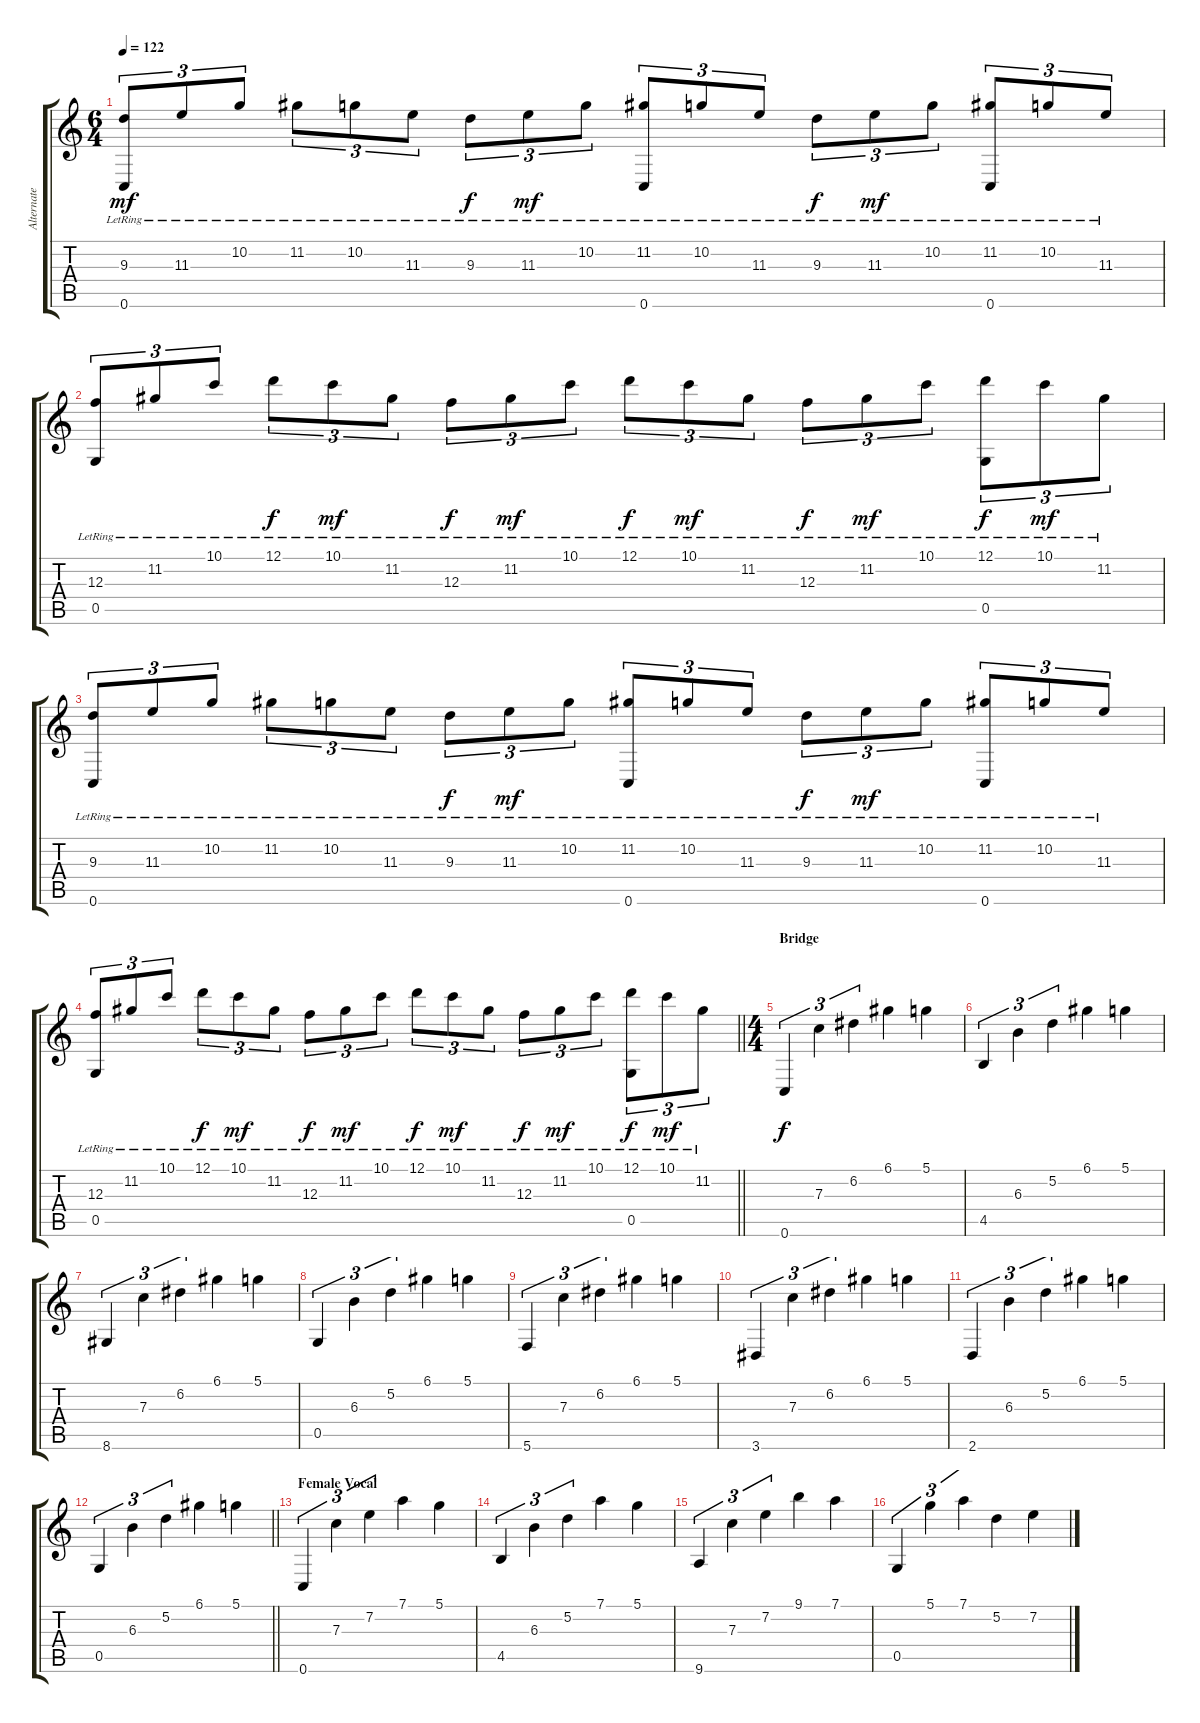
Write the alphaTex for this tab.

\track ("Alternate Guitar" "Alternate ") {instrument acousticguitarsteel}
\staff {score tabs}
\tuning (D4 A3 F3 C3 G2 C2) {hide}
\ts (6 4)
\tempo 122
\clef g2
\ks c
(9.3{lr} 0.6{lr}).8{tu (3 2) dy mf} 11.3{lr}.8{tu (3 2)} 10.2{lr}.8{tu (3 2)} 11.2{lr}.8{tu (3 2)} 10.2{lr}.8{tu (3 2)} 11.3{lr}.8{tu (3 2)} 9.3{lr}.8{tu (3 2) dy f} 11.3{lr}.8{tu (3 2) dy mf} 10.2{lr}.8{tu (3 2)} (11.2{lr} 0.6{lr}).8{tu (3 2)} 10.2{lr}.8{tu (3 2)} 11.3{lr}.8{tu (3 2)} 9.3{lr}.8{tu (3 2) dy f} 11.3{lr}.8{tu (3 2) dy mf} 10.2{lr}.8{tu (3 2)} (11.2{lr} 0.6{lr}).8{tu (3 2)} 10.2{lr}.8{tu (3 2)} 11.3{lr}.8{tu (3 2)} |
(12.3{lr} 0.5{lr}).8{tu (3 2)} 11.2{lr}.8{tu (3 2)} 10.1{lr}.8{tu (3 2)} 12.1{lr}.8{tu (3 2) dy f} 10.1{lr}.8{tu (3 2) dy mf} 11.2{lr}.8{tu (3 2)} 12.3{lr}.8{tu (3 2) dy f} 11.2{lr}.8{tu (3 2) dy mf} 10.1{lr}.8{tu (3 2)} 12.1{lr}.8{tu (3 2) dy f} 10.1{lr}.8{tu (3 2) dy mf} 11.2{lr}.8{tu (3 2)} 12.3{lr}.8{tu (3 2) dy f} 11.2{lr}.8{tu (3 2) dy mf} 10.1{lr}.8{tu (3 2)} (12.1{lr} 0.5{lr}).8{tu (3 2) dy f} 10.1{lr}.8{tu (3 2) dy mf} 11.2{lr}.8{tu (3 2)} |
(9.3{lr} 0.6{lr}).8{tu (3 2)} 11.3{lr}.8{tu (3 2)} 10.2{lr}.8{tu (3 2)} 11.2{lr}.8{tu (3 2)} 10.2{lr}.8{tu (3 2)} 11.3{lr}.8{tu (3 2)} 9.3{lr}.8{tu (3 2) dy f} 11.3{lr}.8{tu (3 2) dy mf} 10.2{lr}.8{tu (3 2)} (11.2{lr} 0.6{lr}).8{tu (3 2)} 10.2{lr}.8{tu (3 2)} 11.3{lr}.8{tu (3 2)} 9.3{lr}.8{tu (3 2) dy f} 11.3{lr}.8{tu (3 2) dy mf} 10.2{lr}.8{tu (3 2)} (11.2{lr} 0.6{lr}).8{tu (3 2)} 10.2{lr}.8{tu (3 2)} 11.3{lr}.8{tu (3 2)} |
\barLineRight lightlight
(12.3{lr} 0.5{lr}).8{tu (3 2)} 11.2{lr}.8{tu (3 2)} 10.1{lr}.8{tu (3 2)} 12.1{lr}.8{tu (3 2) dy f} 10.1{lr}.8{tu (3 2) dy mf} 11.2{lr}.8{tu (3 2)} 12.3{lr}.8{tu (3 2) dy f} 11.2{lr}.8{tu (3 2) dy mf} 10.1{lr}.8{tu (3 2)} 12.1{lr}.8{tu (3 2) dy f} 10.1{lr}.8{tu (3 2) dy mf} 11.2{lr}.8{tu (3 2)} 12.3{lr}.8{tu (3 2) dy f} 11.2{lr}.8{tu (3 2) dy mf} 10.1{lr}.8{tu (3 2)} (12.1{lr} 0.5{lr}).8{tu (3 2) dy f} 10.1{lr}.8{tu (3 2) dy mf} 11.2{lr}.8{tu (3 2)} |
\ts (4 4)
\section ("" "Bridge")
0.6.4{tu (3 2) dy f} 7.3.4{tu (3 2)} 6.2.4{tu (3 2)} 6.1.4 5.1.4 |
4.5.4{tu (3 2)} 6.3.4{tu (3 2)} 5.2.4{tu (3 2)} 6.1.4 5.1.4 |
8.6.4{tu (3 2)} 7.3.4{tu (3 2)} 6.2.4{tu (3 2)} 6.1.4 5.1.4 |
0.5.4{tu (3 2)} 6.3.4{tu (3 2)} 5.2.4{tu (3 2)} 6.1.4 5.1.4 |
5.6.4{tu (3 2)} 7.3.4{tu (3 2)} 6.2.4{tu (3 2)} 6.1.4 5.1.4 |
3.6.4{tu (3 2)} 7.3.4{tu (3 2)} 6.2.4{tu (3 2)} 6.1.4 5.1.4 |
2.6.4{tu (3 2)} 6.3.4{tu (3 2)} 5.2.4{tu (3 2)} 6.1.4 5.1.4 |
\barLineRight lightlight
0.5.4{tu (3 2)} 6.3.4{tu (3 2)} 5.2.4{tu (3 2)} 6.1.4 5.1.4 |
\section ("" "Female Vocal")
0.6.4{tu (3 2)} 7.3.4{tu (3 2)} 7.2.4{tu (3 2)} 7.1.4 5.1.4 |
4.5.4{tu (3 2)} 6.3.4{tu (3 2)} 5.2.4{tu (3 2)} 7.1.4 5.1.4 |
9.6.4{tu (3 2)} 7.3.4{tu (3 2)} 7.2.4{tu (3 2)} 9.1.4 7.1.4 |
0.5.4{tu (3 2)} 5.1.4{tu (3 2)} 7.1.4{tu (3 2)} 5.2.4 7.2.4
